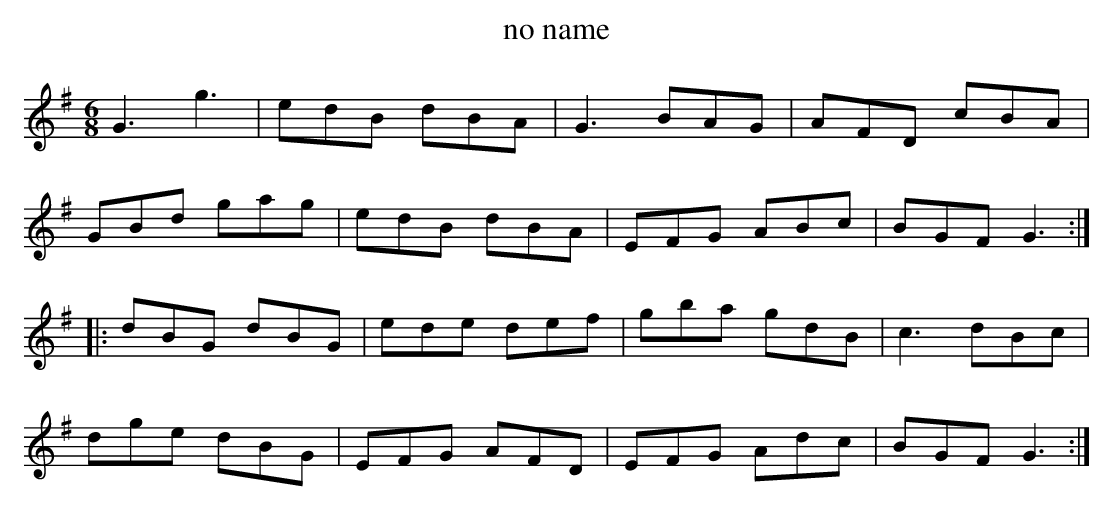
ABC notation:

X:1
T:no name
M:6/8
K:G
G3 g3|edB dBA|G3 BAG|AFD cBA|
GBd gag|edB dBA|EFG ABc|BGF G3:|
|:dBG dBG|ede def|gba gdB|c3 dBc|
dge dBG|EFG AFD|EFG Adc|BGF G3:|
